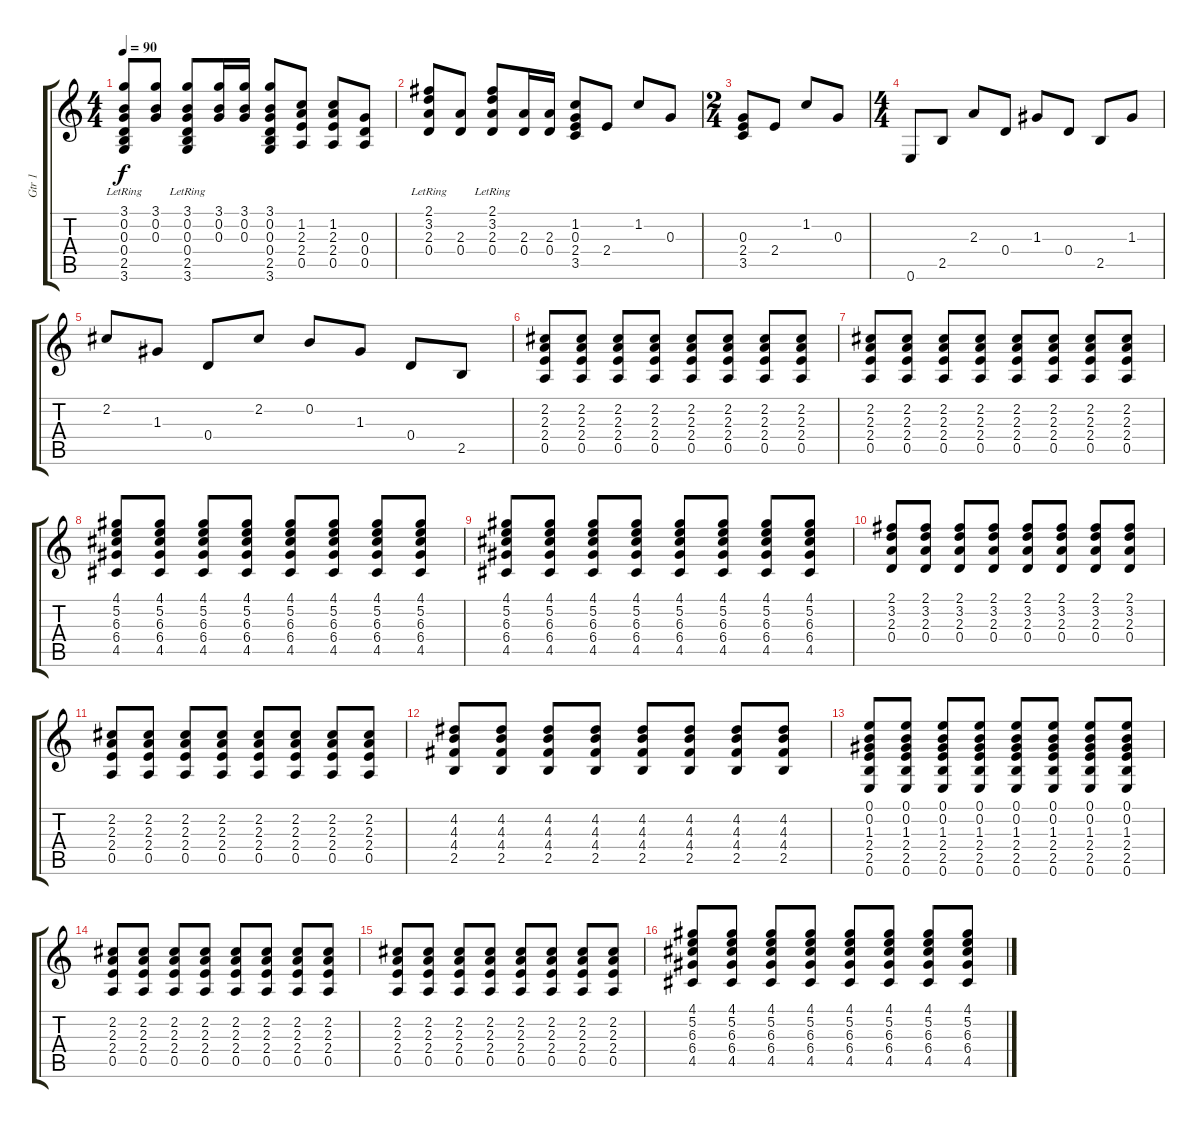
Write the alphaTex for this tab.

\track ("Gtr 1" "Gtr 1") {instrument overdrivenguitar}
\staff {score tabs}
\tuning (E4 B3 G3 D3 A2 E2) {hide}
\ts (4 4)
\tempo 90
\clef g2
\ks c
(3.1 0.2 0.3 0.4{lr} 2.5{lr} 3.6{lr}).8{dy f} (3.1 0.2 0.3).8 (3.1 0.2 0.3 0.4{lr} 2.5{lr} 3.6{lr}).8 (3.1 0.2 0.3).16 (3.1 0.2 0.3).16 (3.1 0.2 0.3 0.4 2.5 3.6).8 (1.2 2.3 2.4 0.5).8 (1.2 2.3 2.4 0.5).8 (0.3 0.4 0.5).8 |
(2.1{lr} 3.2{lr} 2.3 0.4).8 (2.3 0.4).8 (2.1 3.2{lr} 2.3 0.4).8 (2.3 0.4).16 (2.3 0.4).16 (1.2 0.3 2.4 3.5).8 2.4.8 1.2.8 0.3.8 |
\ts (2 4)
(0.3 2.4 3.5).8 2.4.8 1.2.8 0.3.8 |
\ts (4 4)
0.6.8 2.5.8 2.3.8 0.4.8 1.3.8 0.4.8 2.5.8 1.3.8 |
2.2.8 1.3.8 0.4.8 2.2.8 0.2.8 1.3.8 0.4.8 2.5.8 |
(2.2 2.3 2.4 0.5).8 (2.2 2.3 2.4 0.5).8 (2.2 2.3 2.4 0.5).8 (2.2 2.3 2.4 0.5).8 (2.2 2.3 2.4 0.5).8 (2.2 2.3 2.4 0.5).8 (2.2 2.3 2.4 0.5).8 (2.2 2.3 2.4 0.5).8 |
(2.2 2.3 2.4 0.5).8 (2.2 2.3 2.4 0.5).8 (2.2 2.3 2.4 0.5).8 (2.2 2.3 2.4 0.5).8 (2.2 2.3 2.4 0.5).8 (2.2 2.3 2.4 0.5).8 (2.2 2.3 2.4 0.5).8 (2.2 2.3 2.4 0.5).8 |
(4.1 5.2 6.3 6.4 4.5).8 (4.1 5.2 6.3 6.4 4.5).8 (4.1 5.2 6.3 6.4 4.5).8 (4.1 5.2 6.3 6.4 4.5).8 (4.1 5.2 6.3 6.4 4.5).8 (4.1 5.2 6.3 6.4 4.5).8 (4.1 5.2 6.3 6.4 4.5).8 (4.1 5.2 6.3 6.4 4.5).8 |
(4.1 5.2 6.3 6.4 4.5).8 (4.1 5.2 6.3 6.4 4.5).8 (4.1 5.2 6.3 6.4 4.5).8 (4.1 5.2 6.3 6.4 4.5).8 (4.1 5.2 6.3 6.4 4.5).8 (4.1 5.2 6.3 6.4 4.5).8 (4.1 5.2 6.3 6.4 4.5).8 (4.1 5.2 6.3 6.4 4.5).8 |
(2.1 3.2 2.3 0.4).8 (2.1 3.2 2.3 0.4).8 (2.1 3.2 2.3 0.4).8 (2.1 3.2 2.3 0.4).8 (2.1 3.2 2.3 0.4).8 (2.1 3.2 2.3 0.4).8 (2.1 3.2 2.3 0.4).8 (2.1 3.2 2.3 0.4).8 |
(2.2 2.3 2.4 0.5).8 (2.2 2.3 2.4 0.5).8 (2.2 2.3 2.4 0.5).8 (2.2 2.3 2.4 0.5).8 (2.2 2.3 2.4 0.5).8 (2.2 2.3 2.4 0.5).8 (2.2 2.3 2.4 0.5).8 (2.2 2.3 2.4 0.5).8 |
(4.2 4.3 4.4 2.5).8 (4.2 4.3 4.4 2.5).8 (4.2 4.3 4.4 2.5).8 (4.2 4.3 4.4 2.5).8 (4.2 4.3 4.4 2.5).8 (4.2 4.3 4.4 2.5).8 (4.2 4.3 4.4 2.5).8 (4.2 4.3 4.4 2.5).8 |
(0.1 0.2 1.3 2.4 2.5 0.6).8 (0.1 0.2 1.3 2.4 2.5 0.6).8 (0.1 0.2 1.3 2.4 2.5 0.6).8 (0.1 0.2 1.3 2.4 2.5 0.6).8 (0.1 0.2 1.3 2.4 2.5 0.6).8 (0.1 0.2 1.3 2.4 2.5 0.6).8 (0.1 0.2 1.3 2.4 2.5 0.6).8 (0.1 0.2 1.3 2.4 2.5 0.6).8 |
(2.2 2.3 2.4 0.5).8 (2.2 2.3 2.4 0.5).8 (2.2 2.3 2.4 0.5).8 (2.2 2.3 2.4 0.5).8 (2.2 2.3 2.4 0.5).8 (2.2 2.3 2.4 0.5).8 (2.2 2.3 2.4 0.5).8 (2.2 2.3 2.4 0.5).8 |
(2.2 2.3 2.4 0.5).8 (2.2 2.3 2.4 0.5).8 (2.2 2.3 2.4 0.5).8 (2.2 2.3 2.4 0.5).8 (2.2 2.3 2.4 0.5).8 (2.2 2.3 2.4 0.5).8 (2.2 2.3 2.4 0.5).8 (2.2 2.3 2.4 0.5).8 |
(4.1 5.2 6.3 6.4 4.5).8 (4.1 5.2 6.3 6.4 4.5).8 (4.1 5.2 6.3 6.4 4.5).8 (4.1 5.2 6.3 6.4 4.5).8 (4.1 5.2 6.3 6.4 4.5).8 (4.1 5.2 6.3 6.4 4.5).8 (4.1 5.2 6.3 6.4 4.5).8 (4.1 5.2 6.3 6.4 4.5).8
